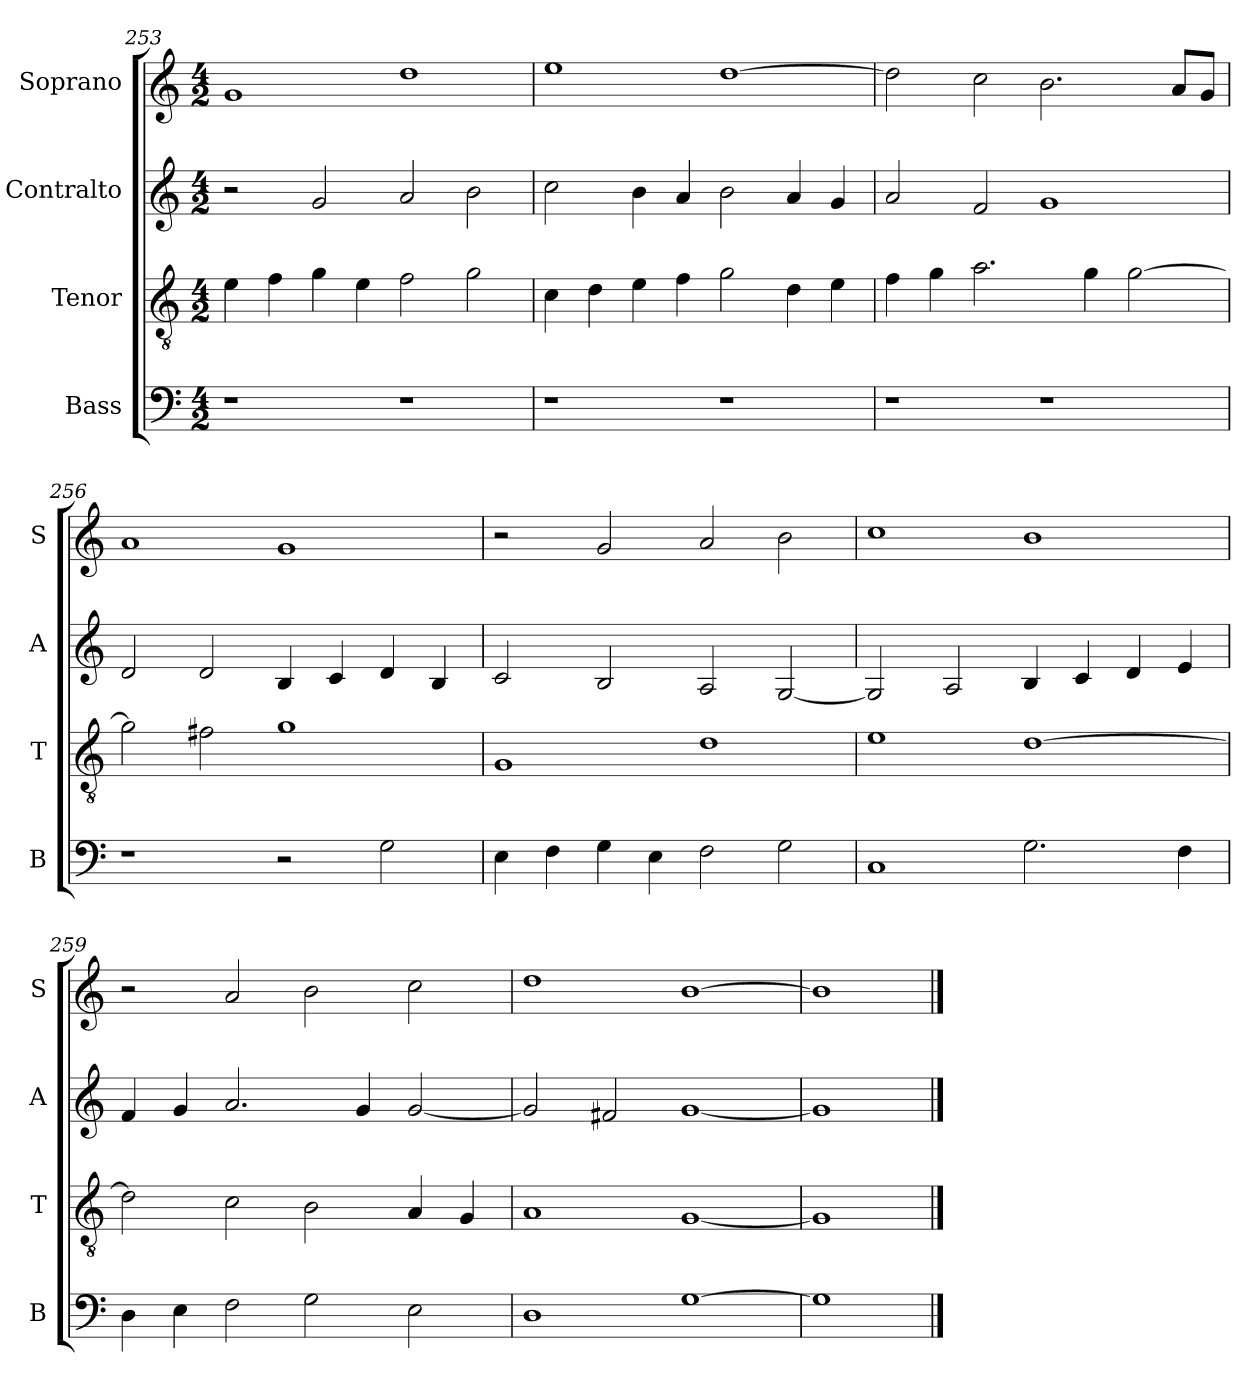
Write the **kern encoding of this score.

**kern	**kern	**kern	**kern
*part4	*part3	*part2	*part1
*staff4	*staff3	*staff2	*staff1
*I"Bass	*I"Tenor	*I"Contralto	*I"Soprano
*I'B	*I'T	*I'A	*I'S
*clefF4	*clefGv2	*clefG2	*clefG2
*k[]	*k[]	*k[]	*k[]
*M4/2	*M4/2	*M4/2	*M4/2
=253	=253	=253	=253
1r	4e	2r	1g
.	4f	.	.
.	4g	2g	.
.	4e	.	.
1r	2f	2a	1dd
.	2g	2b	.
=254	=254	=254	=254
1r	4c	2cc	1ee
.	4d	.	.
.	4e	4b	.
.	4f	4a	.
1r	2g	2b	[1dd
.	4d	4a	.
.	4e	4g	.
=255	=255	=255	=255
1r	4f	2a	2dd]
.	4g	.	.
.	2.a	2f	2cc
1r	.	1g	2.b
.	4g	.	.
.	[2g	.	.
.	.	.	8a/L
.	.	.	8g/J
=256	=256	=256	=256
1r	2g]	2d	1a
.	2f#X	2d	.
2r	1g	4B	1g
.	.	4c	.
2G	.	4d	.
.	.	4B	.
=257	=257	=257	=257
4E	1G	2c	2r
4F	.	.	.
4G	.	2B	2g
4E	.	.	.
2F	1d	2A	2a
2G	.	[2G	2b
=258	=258	=258	=258
1C	1e	2G]	1cc
.	.	2A	.
2.G	[1d	4B	1b
.	.	4c	.
.	.	4d	.
4F	.	4e	.
=259	=259	=259	=259
4D	2d]	4f	2r
4E	.	4g	.
2F	2c	2.a	2a
2G	2B	.	2b
.	.	4g	.
2E	4A	[2g	2cc
.	4G	.	.
=260	=260	=260	=260
1D	1A	2g]	1dd
.	.	2f#X	.
[1G	[1G	[1g	[1b
=261	=261	=261	=261
1G]	1G]	1g]	1b]
==	==	==	==
*-	*-	*-	*-
